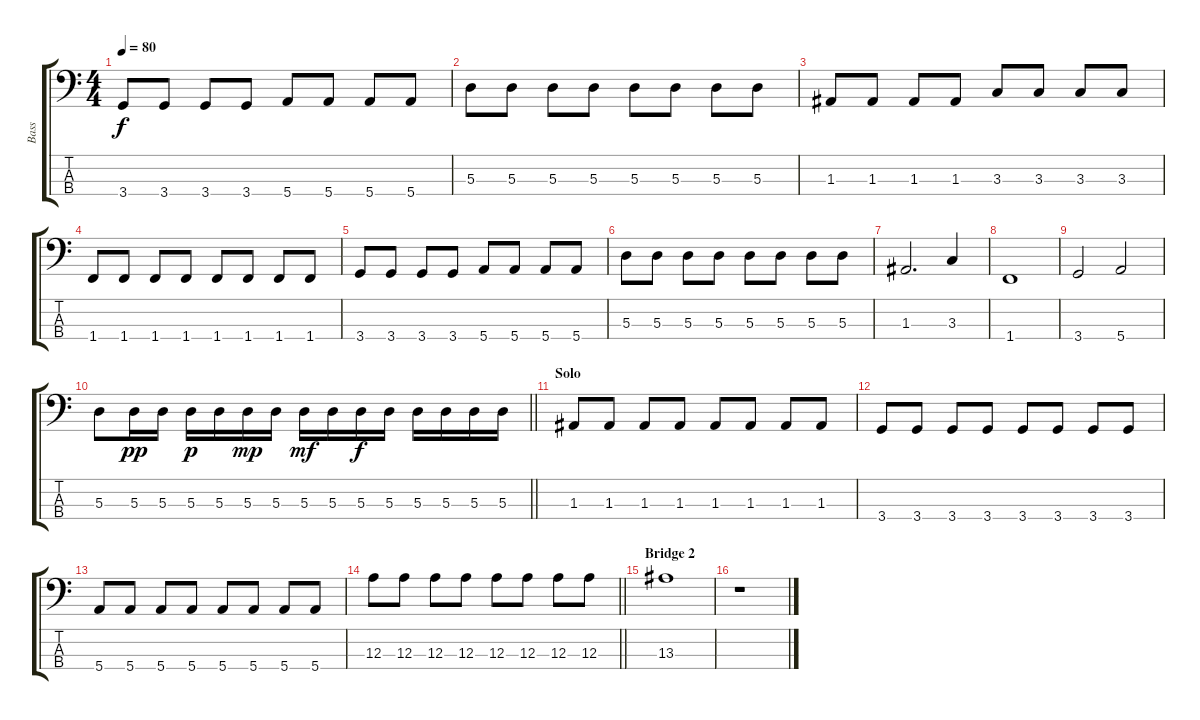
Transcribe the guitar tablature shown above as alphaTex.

\track ("Bass" "Bass") {instrument electricbassfinger}
\staff {score tabs}
\tuning (G2 D2 A1 E1) {hide}
\ts (4 4)
\tempo 80
\clef f4
\ks c
3.4.8{dy f} 3.4.8 3.4.8 3.4.8 5.4.8 5.4.8 5.4.8 5.4.8 |
5.3.8 5.3.8 5.3.8 5.3.8 5.3.8 5.3.8 5.3.8 5.3.8 |
1.3.8 1.3.8 1.3.8 1.3.8 3.3.8 3.3.8 3.3.8 3.3.8 |
1.4.8 1.4.8 1.4.8 1.4.8 1.4.8 1.4.8 1.4.8 1.4.8 |
3.4.8 3.4.8 3.4.8 3.4.8 5.4.8 5.4.8 5.4.8 5.4.8 |
5.3.8 5.3.8 5.3.8 5.3.8 5.3.8 5.3.8 5.3.8 5.3.8 |
1.3.2{d} 3.3.4 |
1.4.1 |
3.4.2 5.4.2 |
\barLineRight lightlight
5.3.8 5.3.16{dy pp} 5.3.16 5.3.16{dy p} 5.3.16 5.3.16{dy mp} 5.3.16 5.3.16{dy mf} 5.3.16 5.3.16{dy f} 5.3.16 5.3.16 5.3.16 5.3.16 5.3.16 |
\section ("" "Solo")
1.3.8 1.3.8 1.3.8 1.3.8 1.3.8 1.3.8 1.3.8 1.3.8 |
3.4.8 3.4.8 3.4.8 3.4.8 3.4.8 3.4.8 3.4.8 3.4.8 |
5.4.8 5.4.8 5.4.8 5.4.8 5.4.8 5.4.8 5.4.8 5.4.8 |
\barLineRight lightlight
12.3.8 12.3.8 12.3.8 12.3.8 12.3.8 12.3.8 12.3.8 12.3.8 |
\section ("" "Bridge 2")
13.3.1 |
r.1
